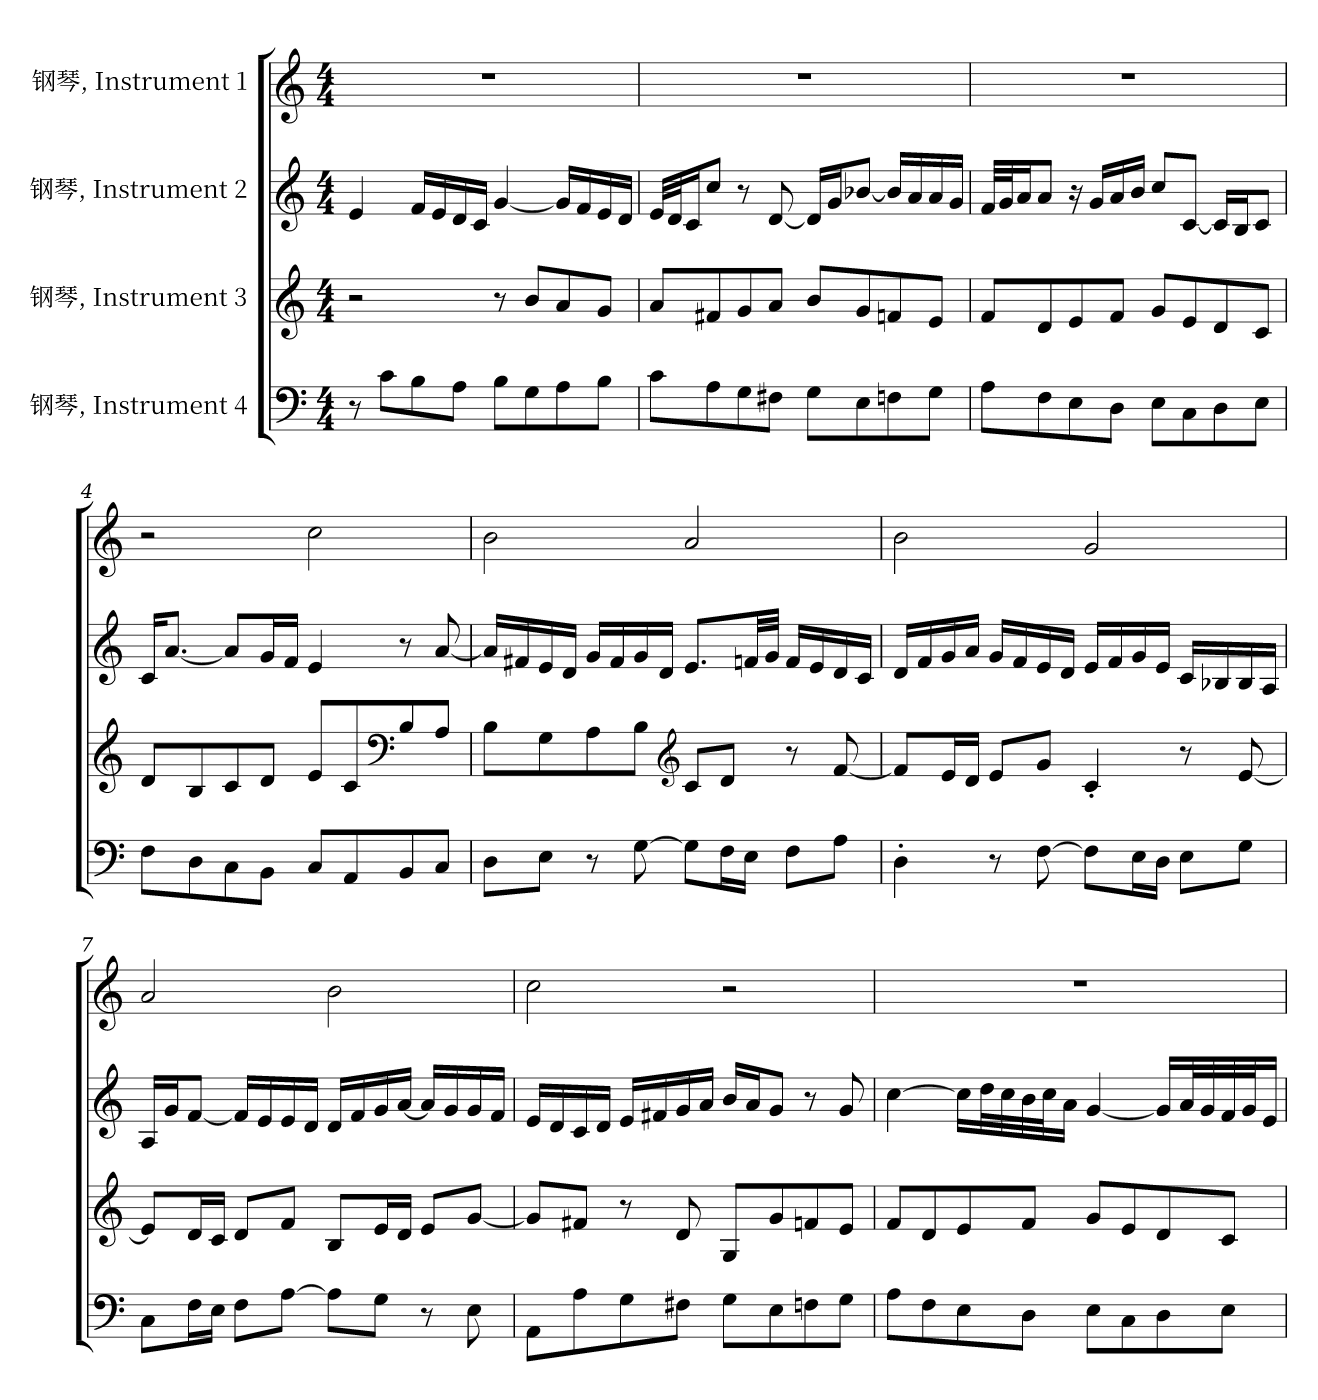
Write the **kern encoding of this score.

**kern	**kern	**kern	**kern
*part4	*part3	*part2	*part1
*staff4	*staff3	*staff2	*staff1
*I"钢琴, Instrument 4	*I"钢琴, Instrument 3	*I"钢琴, Instrument 2	*I"钢琴, Instrument 1
*clefF4	*clefG2	*clefG2	*clefG2
*k[]	*k[]	*k[]	*k[]
*M4/4	*M4/4	*M4/4	*M4/4
*MM60	*MM60	*MM60	*MM60
=1	=1	=1	=1
8r	2r	4e/	1r
8c\L	.	.	.
8B\	.	16f/LL	.
.	.	16e/	.
8A\J	.	16d/	.
.	.	16c/JJ	.
8B\L	8r	[4g/	.
8G\	8b/L	.	.
8A\	8a/	16g/LL]	.
.	.	16f/	.
8B\J	8g/J	16e/	.
.	.	16d/JJ	.
=2	=2	=2	=2
8c\L	8a/L	32e/LLL	1r
.	.	32d/J	.
.	.	16c/J	.
8A\	8f#X/	8cc/J	.
8G\	8g/	8r	.
8F#X\J	8a/J	[8d/	.
8G\L	8b/L	16d/LL]	.
.	.	16g/J	.
8E\	8g/	[8b-X/J	.
8Fn\	8fn/	16b-/LL]	.
.	.	16a/	.
8G\J	8e/J	16a/	.
.	.	16g/JJ	.
!!LO:LB:g=z
=3	=3	=3	=3
8A\L	8f/L	32f/LLL	1r
.	.	32g/J	.
.	.	16a/J	.
8F\	8d/	8a/J	.
8E\	8e/	16r	.
.	.	16g/LL	.
8D\J	8f/J	16a/	.
.	.	16b/JJ	.
8E\L	8g/L	8cc/L	.
8C\	8e/	[8c/J	.
8D\	8d/	16c/LL]	.
.	.	16B/J	.
8E\J	8c/J	8c/J	.
=4	=4	=4	=4
8F\L	8d/L	16c/KL	2r
.	.	[8.a/J	.
8D\	8B/	.	.
8C\	8c/	8a/L]	.
8BB\J	8d/J	16g/L	.
.	.	16f/JJ	.
8C/L	8e/L	4e/	2cc\
8AA/	8c/	.	.
*	*clefF4	*	*
8BB/	8B/	8r	.
8C/J	8A/J	[8a/	.
=5	=5	=5	=5
8D\L	8B\L	16a/LL]	2b\
.	.	16f#X/	.
8E\J	8G\	16e/	.
.	.	16d/JJ	.
8r	8A\	16g/LL	.
.	.	16f#/	.
[8G\	8B\J	16g/	.
.	.	16d/JJ	.
*	*clefG2	*	*
8G\L]	8c/L	8.e/L	2a/
16F\L	8d/J	.	.
16E\JJ	.	32fn/LL	.
.	.	32g/JJJ	.
8F\L	8r	16f/LL	.
.	.	16e/	.
8A\J	[8f/	16d/	.
.	.	16c/JJ	.
!!LO:LB:g=z
=6	=6	=6	=6
4D'\	8f/L]	16d/LL	2b\
.	.	16f/	.
.	16e/L	16g/	.
.	16d/JJ	16a/JJ	.
8r	8e/L	16g/LL	.
.	.	16f/	.
[8F\	8g/J	16e/	.
.	.	16d/JJ	.
8F\L]	4c'/	16e/LL	2g/
.	.	16f/	.
16E\L	.	16g/	.
16D\JJ	.	16e/JJ	.
8E\L	8r	16c/LL	.
.	.	16B-X/	.
8G\J	[8e/	16B-/	.
.	.	16A/JJ	.
=7	=7	=7	=7
8C\L	8e/L]	16A/LL	2a/
.	.	16g/J	.
16F\L	16d/L	[8f/J	.
16E\JJ	16c/JJ	.	.
8F\L	8d/L	16f/LL]	.
.	.	16e/	.
[8A\J	8f/J	16e/	.
.	.	16d/JJ	.
8A\L]	8B/L	16d/LL	2b\
.	.	16f/	.
8G\J	16e/L	16g/	.
.	16d/JJ	[16a/JJ	.
8r	8e/L	16a/LL]	.
.	.	16g/	.
8E\	[8g/J	16g/	.
.	.	16f/JJ	.
!!LO:PB:g=z
=8	=8	=8	=8
8AA\L	8g/L]	16e/LL	2cc\
.	.	16d/	.
8A\	8f#X/J	16c/	.
.	.	16d/JJ	.
8G\	8r	16e/LL	.
.	.	16f#X/	.
8F#X\J	8d/	16g/	.
.	.	16a/JJ	.
8G\L	8G/L	16b/LL	2r
.	.	16a/J	.
8E\	8g/	8g/J	.
8Fn\	8fn/	8r	.
8G\J	8e/J	8g/	.
=9	=9	=9	=9
8A\L	8f/L	[4cc\	1r
8F\	8d/	.	.
8E\	8e/	16cc\LL]	.
.	.	32dd\L	.
.	.	32cc\	.
8D\J	8f/J	32b\	.
.	.	32cc\J	.
.	.	16a\JJ	.
8E\L	8g/L	[4g/	.
8C\	8e/	.	.
8D\	8d/	16g/LL]	.
.	.	32a/L	.
.	.	32g/	.
8E\J	8c/J	32f/	.
.	.	32g/J	.
.	.	16e/JJ	.
=	=	=	=
*-	*-	*-	*-
